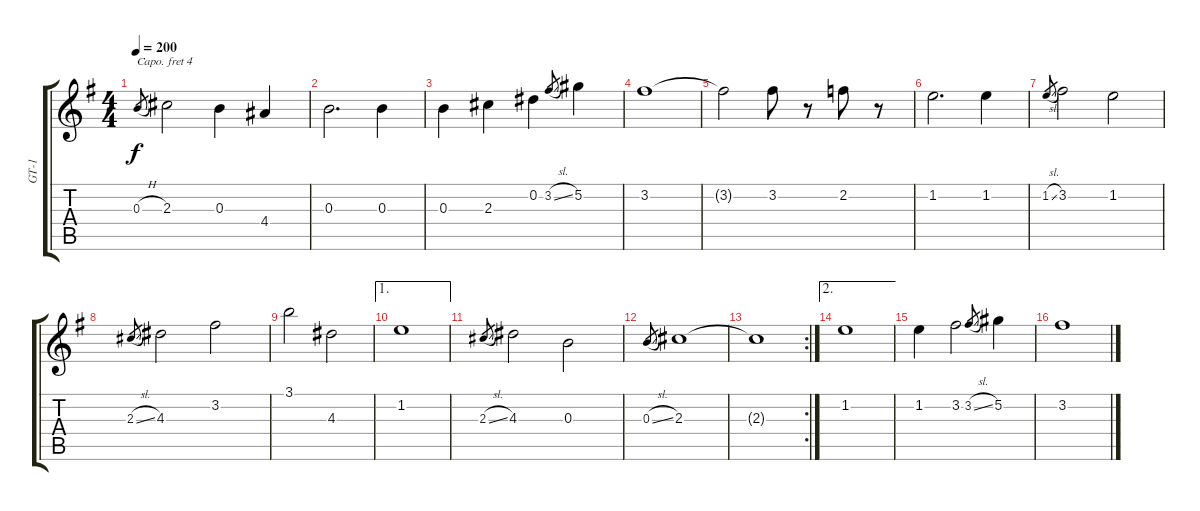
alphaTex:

\track ("GT-1" "GT-1") {instrument acousticguitarsteel}
\staff {score tabs}
\capo 4
\tuning (E4 B3 G3 D3 A2 E2) {hide}
\ts (4 4)
\tempo 200
\clef g2
\ks g
0.3{h}.8{gr dy f} 2.3.2 0.3.4 4.4.4 |
0.3.2{d} 0.3.4 |
0.3.4 2.3.4 0.2.4 3.2{sl}.8{gr} 5.2.4 |
3.2.1 |
3.2{t}.2 3.2.8 r.8 2.2.8 r.8 |
1.2.2{d} 1.2.4 |
1.2{sl}.8{gr} 3.2.2 1.2.2 |
2.3{sl}.8{gr} 4.3.2 3.2.2 |
3.1.2 4.3.2 |
\ae 1
1.2.1 |
2.3{sl}.8{gr} 4.3.2 0.3.2 |
0.3{sl}.8{gr} 2.3.1 |
\rc 2
2.3{t}.1 |
\ae 2
1.2.1 |
1.2.4 3.2.2 3.2{sl}.8{gr} 5.2.4 |
3.2.1
